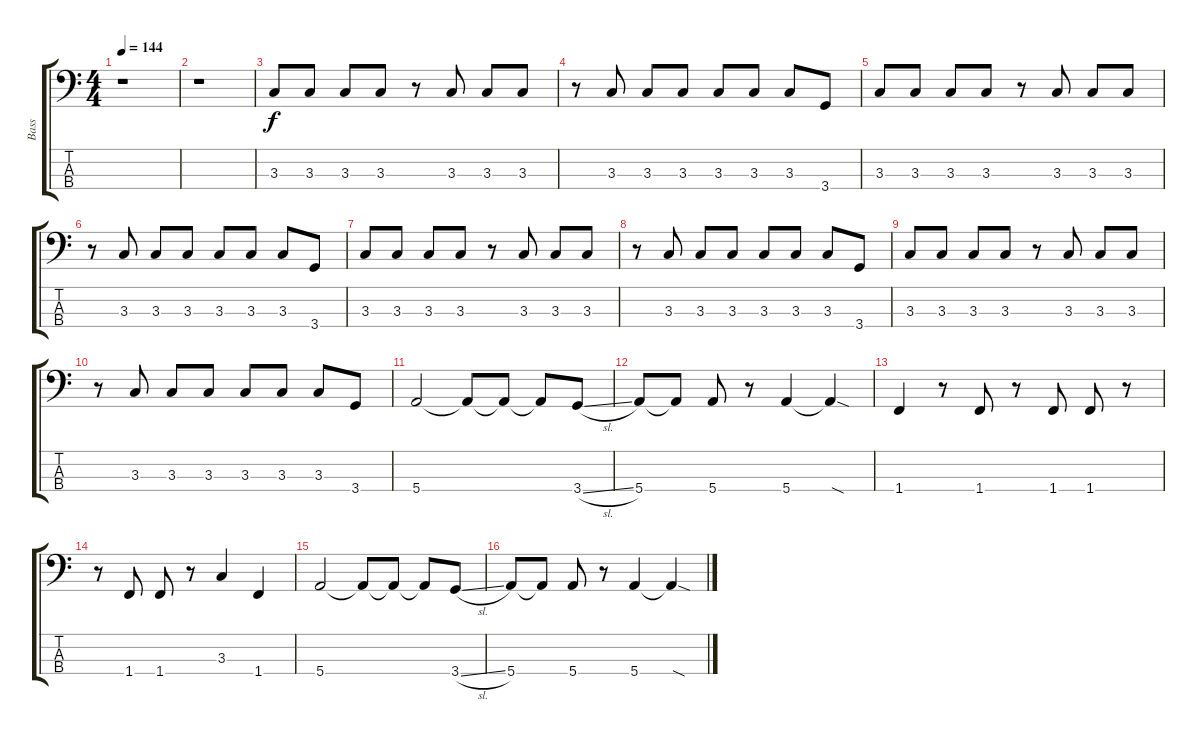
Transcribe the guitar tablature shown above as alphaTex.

\track ("Bass" "Bass") {instrument electricbasspick}
\staff {score tabs}
\tuning (G2 D2 A1 E1) {hide}
\ts (4 4)
\tempo 144
\clef f4
\ks c
r.1{dy f} |
r.1 |
3.3.8 3.3.8 3.3.8 3.3.8 r.8 3.3.8 3.3.8 3.3.8 |
r.8 3.3.8 3.3.8 3.3.8 3.3.8 3.3.8 3.3.8 3.4.8 |
3.3.8 3.3.8 3.3.8 3.3.8 r.8 3.3.8 3.3.8 3.3.8 |
r.8 3.3.8 3.3.8 3.3.8 3.3.8 3.3.8 3.3.8 3.4.8 |
3.3.8 3.3.8 3.3.8 3.3.8 r.8 3.3.8 3.3.8 3.3.8 |
r.8 3.3.8 3.3.8 3.3.8 3.3.8 3.3.8 3.3.8 3.4.8 |
3.3.8 3.3.8 3.3.8 3.3.8 r.8 3.3.8 3.3.8 3.3.8 |
r.8 3.3.8 3.3.8 3.3.8 3.3.8 3.3.8 3.3.8 3.4.8 |
5.4.2 5.4{t}.8 5.4{t}.8 5.4{t}.8 3.4{sl}.8 |
5.4.8 5.4{t}.8 5.4.8 r.8 5.4.4 5.4{sod t}.4 |
1.4.4 r.8 1.4.8 r.8 1.4.8 1.4.8 r.8 |
r.8 1.4.8 1.4.8 r.8 3.3.4 1.4.4 |
5.4.2 5.4{t}.8 5.4{t}.8 5.4{t}.8 3.4{sl}.8 |
5.4.8 5.4{t}.8 5.4.8 r.8 5.4.4 5.4{sod t}.4
